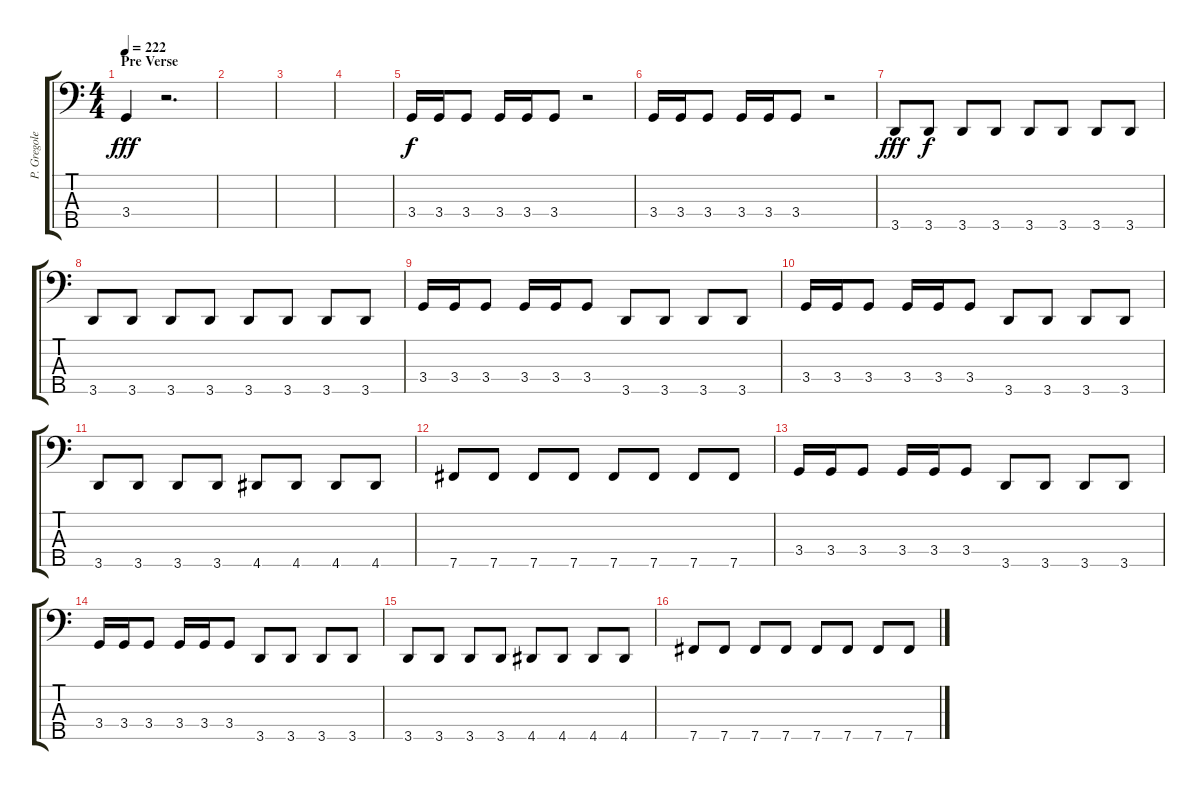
\track ("P. Gregoletto" "P. Gregole") {instrument electricbasspick}
\staff {score tabs}
\tuning (G2 D2 A1 E1 B0) {hide}
\ts (4 4)
\section ("" "Pre Verse")
\tempo 222
\clef f4
\ks c
3.4.4{dy fff} r.2{d} |
|
|
|
3.4.16{dy f} 3.4.16 3.4.8 3.4.16 3.4.16 3.4.8 r.2 |
3.4.16 3.4.16 3.4.8 3.4.16 3.4.16 3.4.8 r.2 |
3.5.8{dy fff} 3.5.8{dy f} 3.5.8 3.5.8 3.5.8 3.5.8 3.5.8 3.5.8 |
3.5.8 3.5.8 3.5.8 3.5.8 3.5.8 3.5.8 3.5.8 3.5.8 |
3.4.16 3.4.16 3.4.8 3.4.16 3.4.16 3.4.8 3.5.8 3.5.8 3.5.8 3.5.8 |
3.4.16 3.4.16 3.4.8 3.4.16 3.4.16 3.4.8 3.5.8 3.5.8 3.5.8 3.5.8 |
3.5.8 3.5.8 3.5.8 3.5.8 4.5.8 4.5.8 4.5.8 4.5.8 |
7.5.8 7.5.8 7.5.8 7.5.8 7.5.8 7.5.8 7.5.8 7.5.8 |
3.4.16 3.4.16 3.4.8 3.4.16 3.4.16 3.4.8 3.5.8 3.5.8 3.5.8 3.5.8 |
3.4.16 3.4.16 3.4.8 3.4.16 3.4.16 3.4.8 3.5.8 3.5.8 3.5.8 3.5.8 |
3.5.8 3.5.8 3.5.8 3.5.8 4.5.8 4.5.8 4.5.8 4.5.8 |
7.5.8 7.5.8 7.5.8 7.5.8 7.5.8 7.5.8 7.5.8 7.5.8
